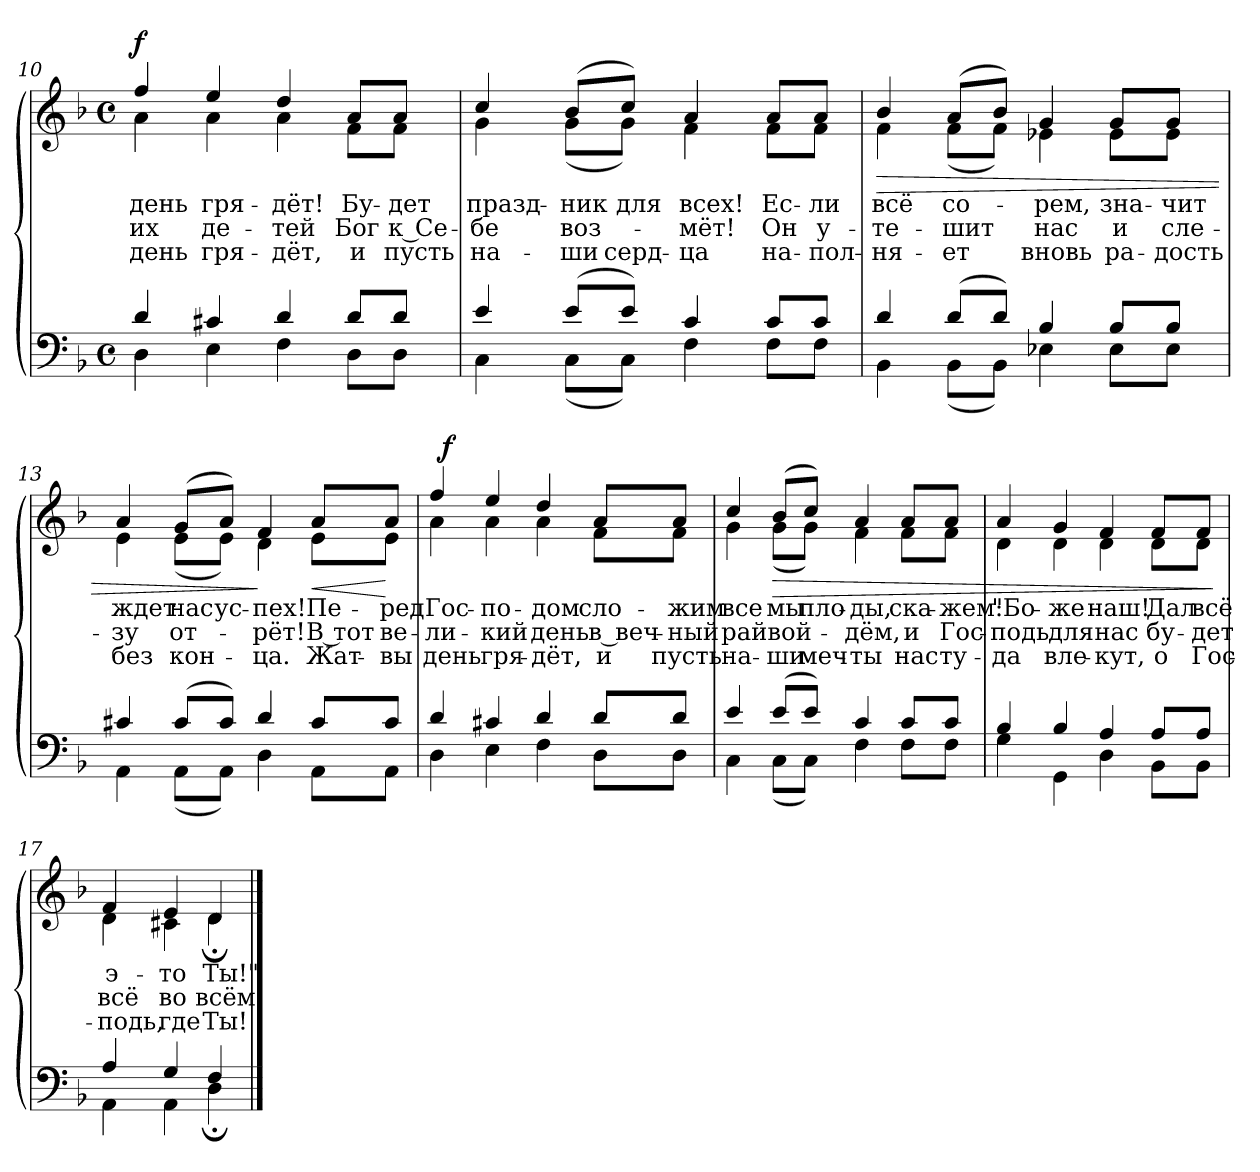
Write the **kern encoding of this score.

**kern	**kern	**text	**text	**text	**dynam
*part2	*part1	*part1	*part1	*part1	*part1
*staff2	*staff1	*staff1	*staff1	*staff1	*staff1
*clefF4	*clefG2	*	*	*	*
*k[b-]	*k[b-]	*	*	*	*
*F:	*F:	*	*	*	*
*M4/4	*M4/4	*	*	*	*
*met(c)	*met(c)	*	*	*	*
=10	=10	=10	=10	=10	=10
*^	*	*	*	*	*
!	!	!	!LO:LY:b	!LO:LY:b	!LO:LY:b	!LO:DY:a
*	*	*^	*	*	*	*
4d/	4D\	4ff/	4a\	день	-их	день	f
!	!	!	!	!LO:LY:b	!LO:LY:b	!LO:LY:b	!
4c#X/	4E\	4ee/	4a\	гря-	де-	гря-	.
!	!	!	!	!LO:LY:b	!LO:LY:b	!LO:LY:b	!
4d/	4F\	4dd/	4a\	-дёт!	-тей	-дёт,	.
!	!	!	!	!LO:LY:b	!LO:LY:b	!LO:LY:b	!
8d/L	8D\L	8a/L	8f\L	Бу-	Бог	и	.
!	!	!	!	!LO:LY:b	!LO:LY:b	!LO:LY:b	!
8d/J	8D\J	8a/J	8f\J	-дет	к Се-	пусть	.
=11	=11	=11	=11	=11	=11	=11	=11
!	!	!	!	!LO:LY:b	!LO:LY:b	!LO:LY:b	!
4e/	4C\	4cc/	4g\	празд-	-бе	на-	.
!	!	!	!	!LO:LY:b	!LO:LY:b	!LO:LY:b	!
(8e/L	(<8C\L	(8b-/L	(<8g\L	-ник	воз-	-ши	.
!	!	!	!	!LO:LY:b	!	!LO:LY:b	!
8e/J)	8C\J)	8cc/J)	8g\J)	для	.	серд-	.
!	!	!	!	!LO:LY:b	!LO:LY:b	!LO:LY:b	!
4c/	4F\	4a/	4f\	всех!	-мёт!	-ца	.
!	!	!	!	!LO:LY:b	!LO:LY:b	!LO:LY:b	!
8c/L	8F\L	8a/L	8f\L	Ес-	Он	на-	.
!	!	!	!	!LO:LY:b	!LO:LY:b	!LO:LY:b	!
8c/J	8F\J	8a/J	8f\J	-ли	у-	-пол-	.
!!LO:LB:g=z	!!
=12	=12	=12	=12	=12	=12	=12	=12
!	!	!	!	!LO:LY:b	!LO:LY:b	!LO:LY:b	!LO:HP:b
4d/	4BB-\	4b-/	4f\	всё	-те-	-ня-	>
!	!	!	!	!LO:LY:b	!LO:LY:b	!LO:LY:b	!
(8d/L	(<8BB-\L	(8a/L	(<8f\L	со-	-шит	-ет	.
8d/J)	8BB-\J)	8b-/J)	8f\J)	.	.	.	.
!	!	!	!	!LO:LY:b	!LO:LY:b	!LO:LY:b	!
4B-/	4E-X\	4g/	4e-X\	-рем,	нас	вновь	.
!	!	!	!	!LO:LY:b	!LO:LY:b	!LO:LY:b	!
8B-/L	8E-\L	8g/L	8e-\L	зна-	и	ра-	.
!	!	!	!	!LO:LY:b	!LO:LY:b	!LO:LY:b	!
8B-/J	8E-\J	8g/J	8e-\J	-чит	сле-	-дость	.
=13	=13	=13	=13	=13	=13	=13	=13
!	!	!	!	!LO:LY:b	!LO:LY:b	!LO:LY:b	!
4c#X/	4AA\	4a/	4e\	ждет	-зу	без	.
!	!	!	!	!LO:LY:b	!LO:LY:b	!LO:LY:b	!
(8c#/L	(<8AA\L	(8g/L	(<8e\L	нас	от-	кон-	.
!	!	!	!	!LO:LY:b	!	!	!
8c#/J)	8AA\J)	8a/J)	8e\J)	ус-	.	.	.
!	!	!	!	!LO:LY:b	!LO:LY:b	!LO:LY:b	!
4d/	4D\	4f/	4d\	-пех!	-рёт!	-ца.	]
!	!	!	!	!LO:LY:b	!LO:LY:b	!LO:LY:b	!LO:HP:b
8c#/L	8AA\L	8a/L	8e\L	Пе-	В тот	Жат-	<
!	!	!	!	!LO:LY:b	!LO:LY:b	!LO:LY:b	!
8c#/J	8AA\J	8a/J	8e\J	-ред	ве-	-вы	[
=14	=14	=14	=14	=14	=14	=14	=14
!	!	!	!	!LO:LY:b	!LO:LY:b	!LO:LY:b	!
*	*	*	*^	*	*	*	*
4d/	4D\	4ff/	4a\	32ryy	Гос-	-ли-	день	.
!	!	!	!	!	!	!	!	!LO:DY:a
.	.	.	.	2ryy	.	.	.	f
!	!	!	!	!	!LO:LY:b	!LO:LY:b	!LO:LY:b	!
4c#X/	4E\	4ee/	4a\	.	-по-	-кий	гря-	.
!	!	!	!	!	!LO:LY:b	!LO:LY:b	!LO:LY:b	!
4d/	4F\	4dd/	4a\	.	-дом	день	-дёт,	.
.	.	.	.	4...ryy	.	.	.	.
!	!	!	!	!	!LO:LY:b	!LO:LY:b	!LO:LY:b	!
8d/L	8D\L	8a/L	8f\L	.	сло-	в веч-	и	.
!	!	!	!	!	!LO:LY:b	!LO:LY:b	!LO:LY:b	!
8d/J	8D\J	8a/J	8f\J	.	-жим	-ный	пусть	.
!!LO:PB:g=z
=15	=15	=15	=15	=15	=15	=15	=15	=15
!	!	!	!	!	!LO:LY:b	!LO:LY:b	!LO:LY:b	!
*	*	*	*v	*v	*	*	*	*
4e/	4C\	4cc/	4g\	все	рай	на-	.
!	!	!	!	!LO:LY:b	!LO:LY:b	!LO:LY:b	!LO:HP:b
(8e/L	(<8C\L	(8b-/L	(<8g\L	мы	вой-	-ши	>
!	!	!	!	!LO:LY:b	!	!LO:LY:b	!
8e/J)	8C\J)	8cc/J)	8g\J)	пло-	.	меч-	.
!	!	!	!	!LO:LY:b	!LO:LY:b	!LO:LY:b	!
4c/	4F\	4a/	4f\	-ды,	-дём,	-ты	.
!	!	!	!	!LO:LY:b	!LO:LY:b	!LO:LY:b	!
8c/L	8F\L	8a/L	8f\L	ска-	и	нас	.
!	!	!	!	!LO:LY:b	!LO:LY:b	!LO:LY:b	!
8c/J	8F\J	8a/J	8f\J	-жем:	Гос-	ту-	.
=16	=16	=16	=16	=16	=16	=16	=16
!	!	!	!	!LO:LY:b	!LO:LY:b	!LO:LY:b	!
4B-/	4G\	4a/	4d\	"Бо-	-подь	-да	.
!	!	!	!	!LO:LY:b	!LO:LY:b	!LO:LY:b	!
4B-/	4GG\	4g/	4d\	-же	для	вле-	.
!	!	!	!	!LO:LY:b	!LO:LY:b	!LO:LY:b	!
4A/	4D\	4f/	4d\	наш!	нас	-кут,	.
!	!	!	!	!LO:LY:b	!LO:LY:b	!LO:LY:b	!
8A/L	8BB-\L	8f/L	8d\L	Дал	бу-	о	.
!	!	!	!	!LO:LY:b	!LO:LY:b	!LO:LY:b	!
8A/J	8BB-\J	8f/J	8d\J	всё	-дет	Гос-	.
*v	*v	*	*	*	*	*	*
*	*v	*v	*	*	*	*
.	.	.	.	.	]
=17	=17	=17	=17	=17	=17
*^	*	*	*	*	*
!	!	!	!LO:LY:b	!LO:LY:b	!LO:LY:b	!
*	*	*^	*	*	*	*
4A/	4AA\	4f/	4d\	э-	всё	-подь,	.
!	!	!	!	!LO:LY:b	!LO:LY:b	!LO:LY:b	!
4G/	4AA\	4e/	4c#X\	-то	во	где	.
!	!	!	!	!LO:LY:b	!LO:LY:b	!LO:LY:b	!
4F/	4D;\	4d/	4d;\	Ты!"	всём!	Ты!	.
*v	*v	*	*	*	*	*	*
*	*v	*v	*	*	*	*
==	==	==	==	==	==
*-	*-	*-	*-	*-	*-
